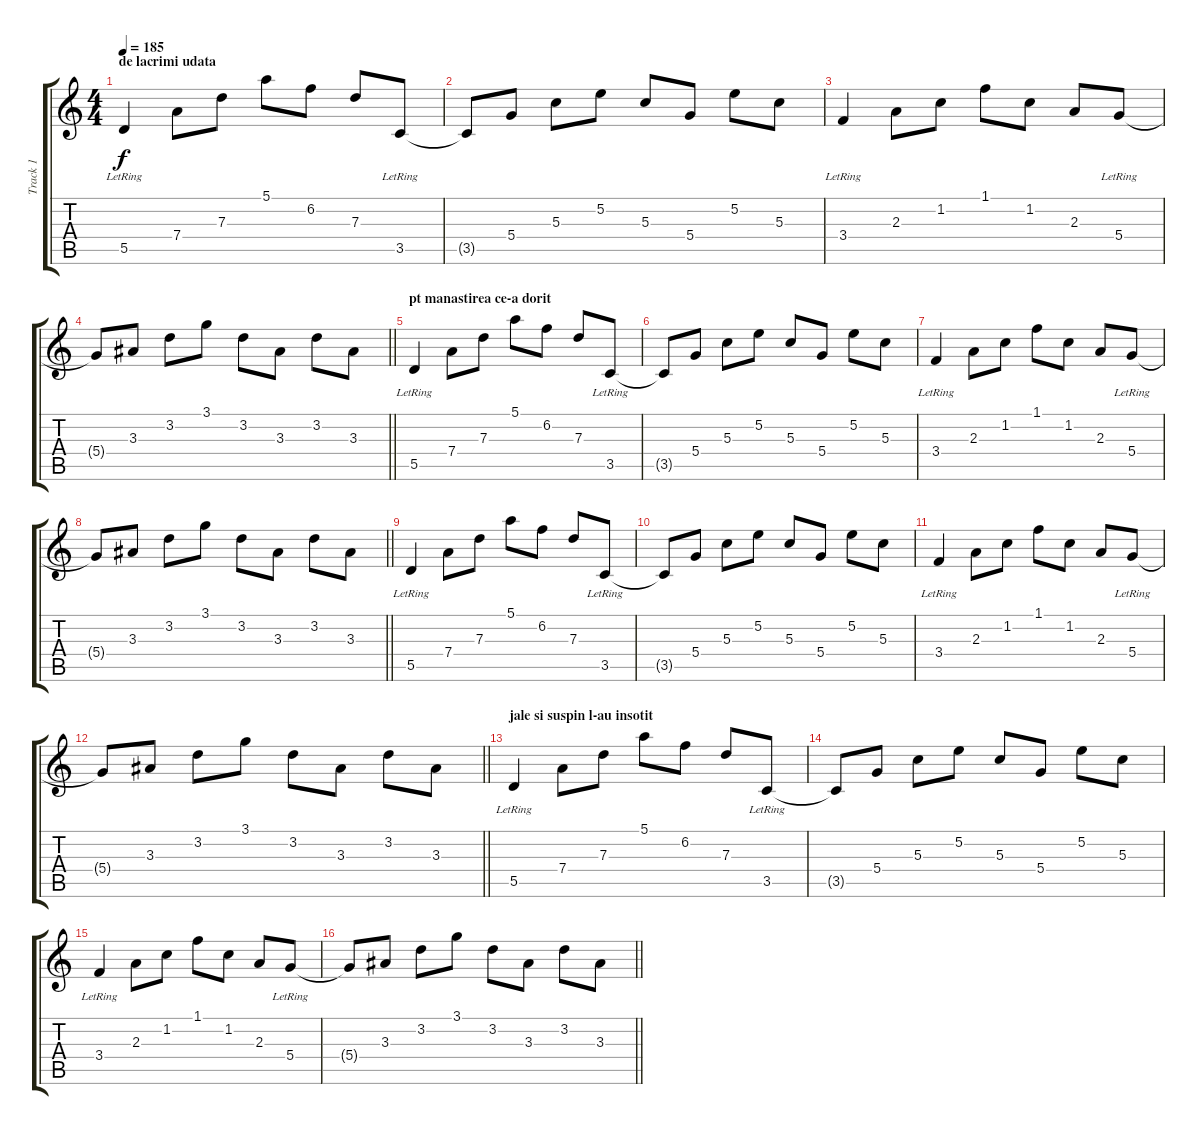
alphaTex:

\track ("Track 1" "Track 1") {instrument electricguitarclean}
\staff {score tabs}
\tuning (E4 B3 G3 D3 A2 E2) {hide}
\ts (4 4)
\section ("" "de lacrimi udata")
\tempo 185
\clef g2
\ks c
5.5{lr}.4{dy f} 7.4.8 7.3.8 5.1.8 6.2.8 7.3.8 3.5{lr}.8 |
3.5{t}.8 5.4.8 5.3.8 5.2.8 5.3.8 5.4.8 5.2.8 5.3.8 |
3.4{lr}.4 2.3.8 1.2.8 1.1.8 1.2.8 2.3.8 5.4{lr}.8 |
\barLineRight lightlight
5.4{t}.8 3.3.8 3.2.8 3.1.8 3.2.8 3.3.8 3.2.8 3.3.8 |
\section ("" "pt manastirea ce-a dorit")
5.5{lr}.4 7.4.8 7.3.8 5.1.8 6.2.8 7.3.8 3.5{lr}.8 |
3.5{t}.8 5.4.8 5.3.8 5.2.8 5.3.8 5.4.8 5.2.8 5.3.8 |
3.4{lr}.4 2.3.8 1.2.8 1.1.8 1.2.8 2.3.8 5.4{lr}.8 |
\barLineRight lightlight
5.4{t}.8 3.3.8 3.2.8 3.1.8 3.2.8 3.3.8 3.2.8 3.3.8 |
5.5{lr}.4 7.4.8 7.3.8 5.1.8 6.2.8 7.3.8 3.5{lr}.8 |
3.5{t}.8 5.4.8 5.3.8 5.2.8 5.3.8 5.4.8 5.2.8 5.3.8 |
3.4{lr}.4 2.3.8 1.2.8 1.1.8 1.2.8 2.3.8 5.4{lr}.8 |
\barLineRight lightlight
5.4{t}.8 3.3.8 3.2.8 3.1.8 3.2.8 3.3.8 3.2.8 3.3.8 |
\section ("" "jale si suspin l-au insotit")
5.5{lr}.4 7.4.8 7.3.8 5.1.8 6.2.8 7.3.8 3.5{lr}.8 |
3.5{t}.8 5.4.8 5.3.8 5.2.8 5.3.8 5.4.8 5.2.8 5.3.8 |
3.4{lr}.4 2.3.8 1.2.8 1.1.8 1.2.8 2.3.8 5.4{lr}.8 |
\barLineRight lightlight
5.4{t}.8 3.3.8 3.2.8 3.1.8 3.2.8 3.3.8 3.2.8 3.3.8
